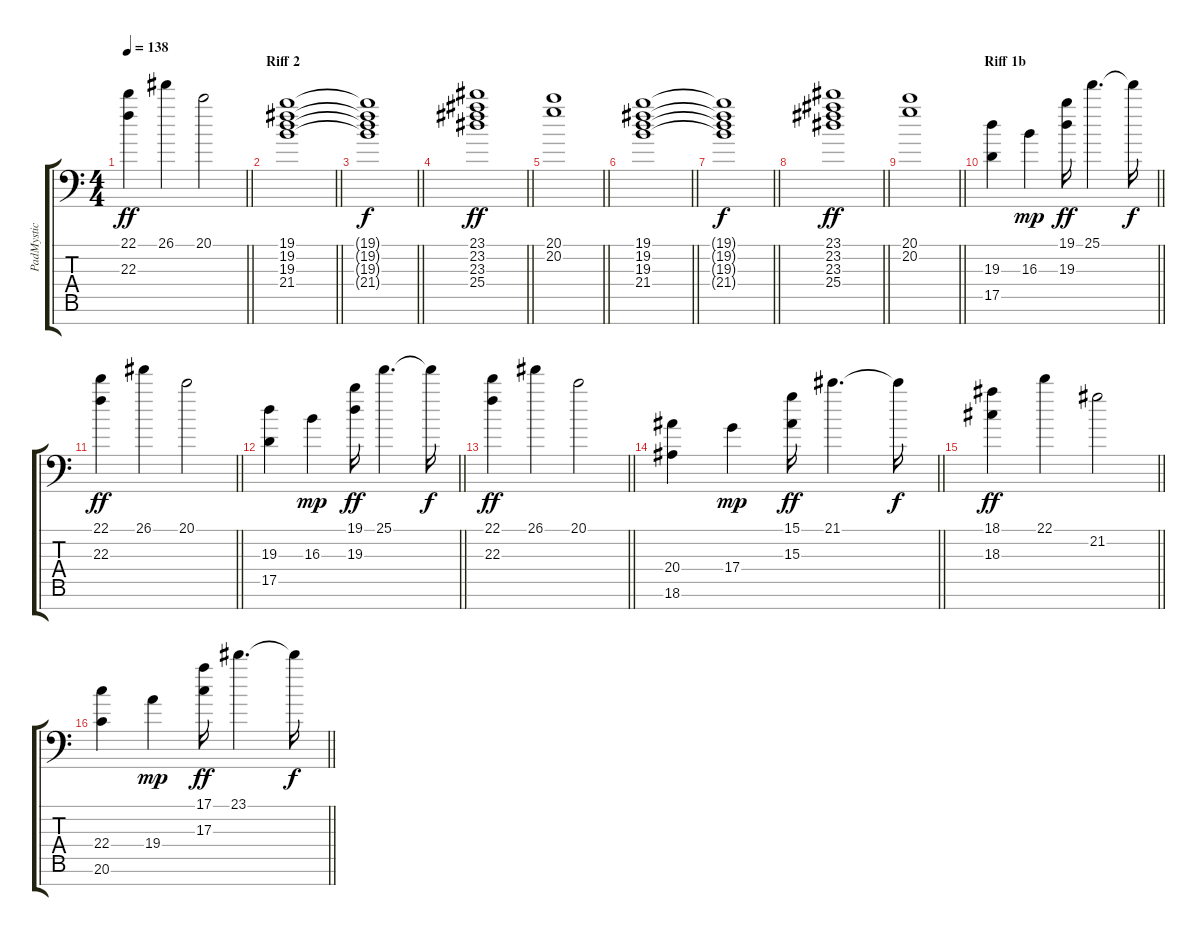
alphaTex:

\track ("PadMystic" "PadMystic") {instrument pad5bowed}
\staff {score tabs}
\tuning (E4 B3 G3 D3 A2 E2 C-1) {hide}
\ts (4 4)
\tempo 138
\clef f4
\barLineRight lightlight
\ks c
(22.1 22.3).4{dy ff} 26.1.4 20.1.2 |
\section ("" "Riff 2")
\barLineRight lightlight
(19.1 19.2 19.3 21.4).1 |
\barLineRight lightlight
(19.1{t} 19.2{t} 19.3{t} 21.4{t}).1{dy f} |
\barLineRight lightlight
(23.1 23.2 23.3 25.4).1{dy ff} |
\barLineRight lightlight
(20.1 20.2).1 |
\barLineRight lightlight
(19.1 19.2 19.3 21.4).1 |
\barLineRight lightlight
(19.1{t} 19.2{t} 19.3{t} 21.4{t}).1{dy f} |
\barLineRight lightlight
(23.1 23.2 23.3 25.4).1{dy ff} |
\barLineRight lightlight
(20.1 20.2).1 |
\section ("" "Riff 1b")
\barLineRight lightlight
(19.3 17.5).4 16.3.4{dy mp} (19.1 19.3).16{dy ff} 25.1.4{d} 25.1{t}.16{dy f} |
\barLineRight lightlight
(22.1 22.3).4{dy ff} 26.1.4 20.1.2 |
\barLineRight lightlight
(19.3 17.5).4 16.3.4{dy mp} (19.1 19.3).16{dy ff} 25.1.4{d} 25.1{t}.16{dy f} |
\barLineRight lightlight
(22.1 22.3).4{dy ff} 26.1.4 20.1.2 |
\barLineRight lightlight
(20.4 18.6).4 17.4.4{dy mp} (15.1 15.3).16{dy ff} 21.1.4{d} 21.1{t}.16{dy f} |
\barLineRight lightlight
(18.1 18.3).4{dy ff} 22.1.4 21.2.2 |
\barLineRight lightlight
(22.4 20.6).4 19.4.4{dy mp} (17.1 17.3).16{dy ff} 23.1.4{d} 23.1{t}.16{dy f}
